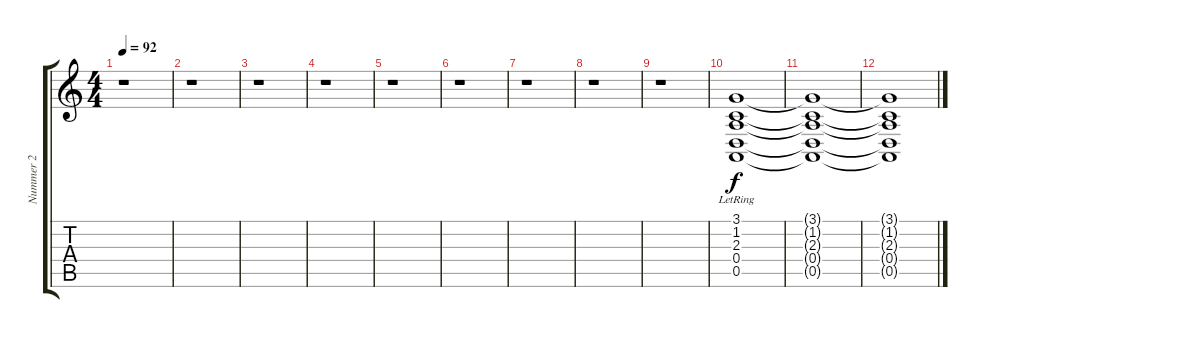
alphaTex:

\track ("Nummer 2" "Nummer 2") {instrument synthstrings1}
\staff {score tabs}
\tuning (E4 B3 G3 D3 A2 E2) {hide}
\ts (4 4)
\tempo 92
\clef g2
\ks c
r.1{dy f} |
r.1 |
r.1 |
r.1 |
r.1 |
r.1 |
r.1 |
r.1 |
r.1 |
(3.1{lr} 1.2{lr} 2.3{lr} 0.4{lr} 0.5{lr}).1 |
(3.1{t} 1.2{t} 2.3{t} 0.4{t} 0.5{t}).1 |
(3.1{t} 1.2{t} 2.3{t} 0.4{t} 0.5{t}).1
